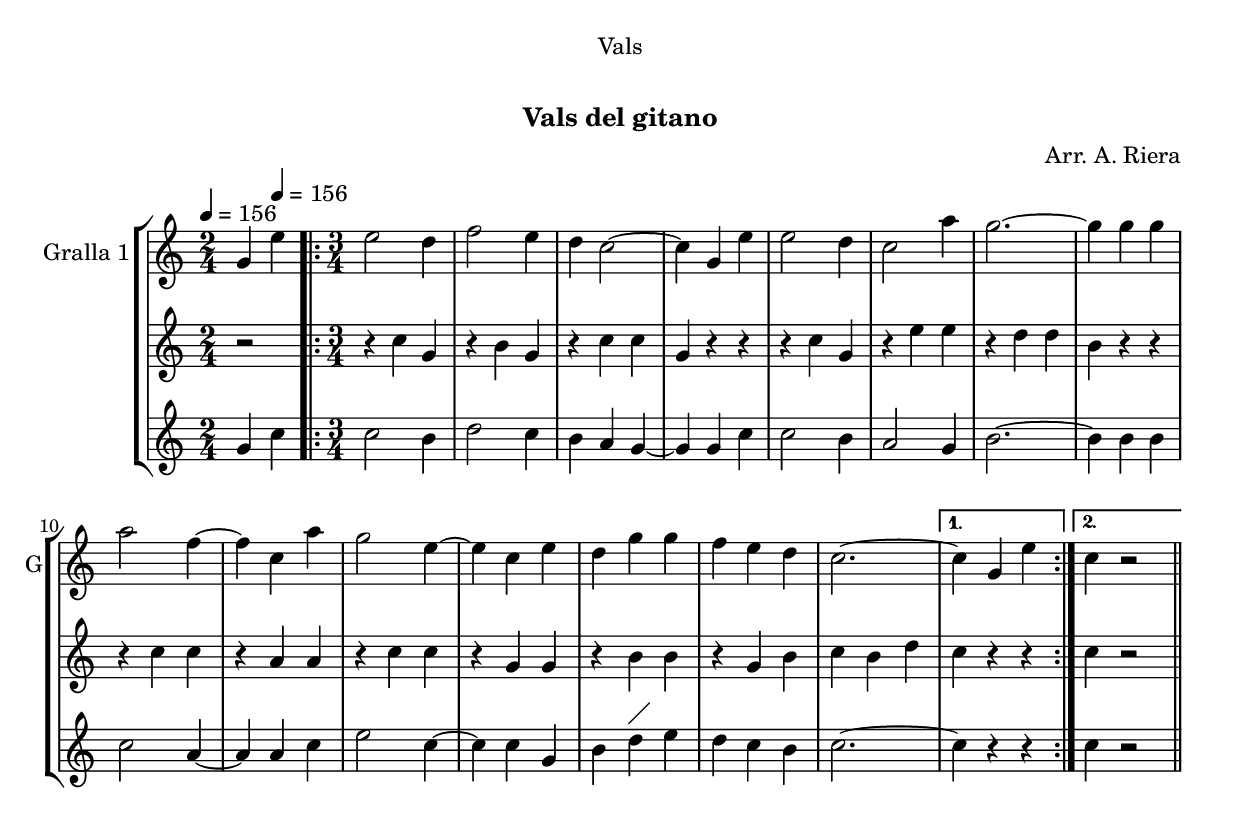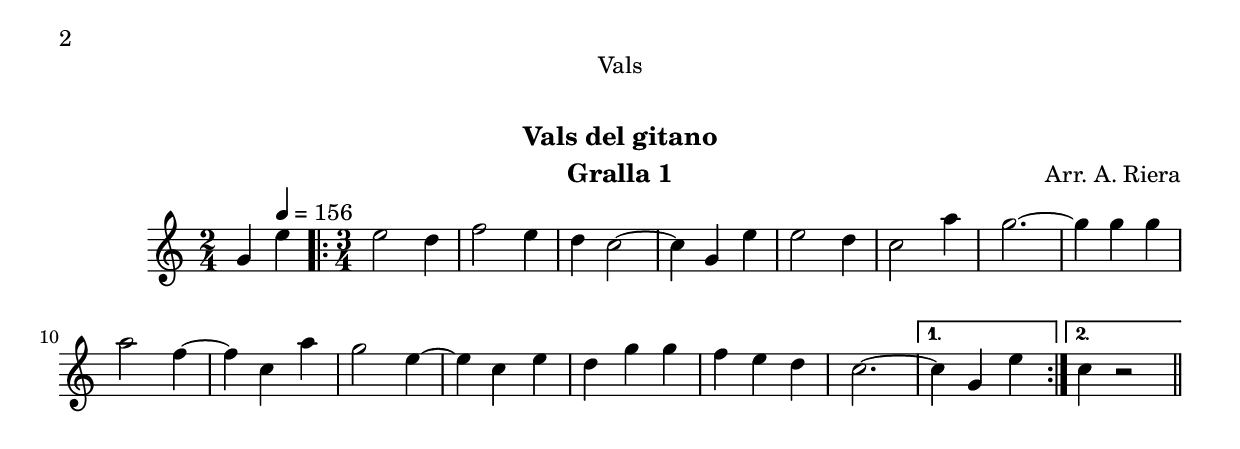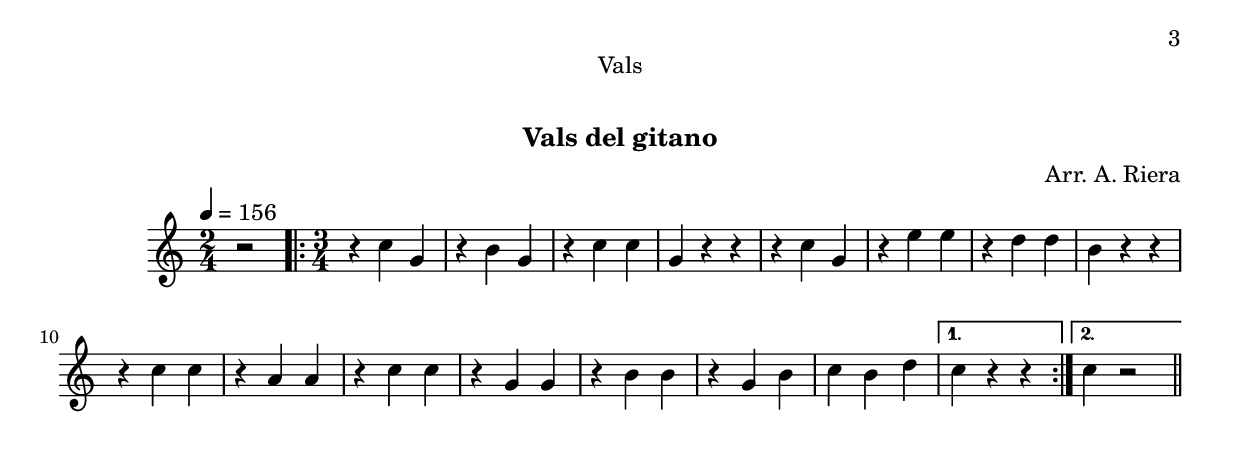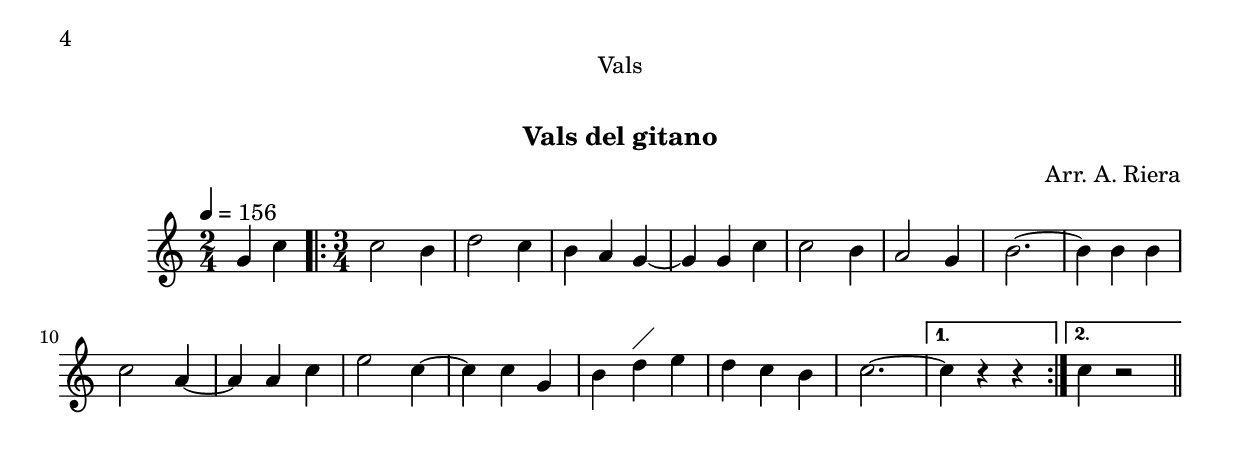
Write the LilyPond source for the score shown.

\version "2.22.1"

\header {
  dedication="Vals"
  title="  "
  subtitle="Vals del gitano"
  subsubtitle=""
  poet=""
  meter=""
  piece=""
  composer="Arr. A. Riera"
  arranger=""
  opus=""
  instrument=""
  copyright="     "
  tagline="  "
}

liniaroAa =
\relative g'
{
  \clef treble
  \key c \major
  \time 2/4
  g4 \tempo 4 = 156 e'  |
  \time 3/4   \repeat volta 2 { e2 d4  |
  f2 e4  |
  d4 c2 ~  |
  %05
  c4 g e'  |
  e2 d4  |
  c2 a'4  |
  g2. ~  |
  g4 g g  |
  %10
  a2 f4 ~  |
  f4 c a'  |
  g2 e4 ~  |
  e4 c e  |
  d4 g g  |
  %15
  f4 e d  |
  c2. ~ }
  \alternative { { c4 g e' }
  { c4  r2 } } \bar "||" % kompletite
}

liniaroAb =
\relative c''
{
  \tempo 4 = 156
  \clef treble
  \key c \major
  \time 2/4
  r2  |
  \time 3/4   \repeat volta 2 { r4 c g  |
  r4 b g  |
  r4 c c  |
  %05
  g4 r r  |
  r4 c g  |
  r4 e' e  |
  r4 d d  |
  b4 r r  |
  %10
  r4 c c  |
  r4 a a  |
  r4 c c  |
  r4 g g  |
  r4 b b  |
  %15
  r4 g b  |
  c4 b d }
  \alternative { { c4 r r }
  { c4 r2 } } \bar "||" % kompletite
}

liniaroAc =
\relative g'
{
  \tempo 4 = 156
  \clef treble
  \key c \major
  \time 2/4
  g4 c  |
  \time 3/4   \repeat volta 2 { c2 b4  |
  d2 c4  |
  b4 a g ~  |
  %05
  g4 g c  |
  c2 b4  |
  a2 g4  |
  b2. ~  |
  b4 b b  |
  %10
  c2 a4 ~  |
  a4 a c  |
  e2 c4 ~  |
  c4 c g  |
  b4 d ^\markup {\draw-line #'(2 . 2)} e  |
  %15
  d4 c b  |
  c2. ~ }
  \alternative { { c4 r r }
  { c4  r2 } } \bar "||" % kompletite
}

\bookpart {
  \score {
    \new StaffGroup {
      \override Score.RehearsalMark #'self-alignment-X = #LEFT
      <<
        \new Staff \with {instrumentName = #"Gralla 1" shortInstrumentName = #"G"} \liniaroAa
        \new Staff \with {instrumentName = #"" shortInstrumentName = #" "} \liniaroAb
        \new Staff \with {instrumentName = #"" shortInstrumentName = #" "} \liniaroAc
      >>
    }
    \layout {}
  }
  \score { \unfoldRepeats
    \new StaffGroup {
      \override Score.RehearsalMark #'self-alignment-X = #LEFT
      <<
        \new Staff \with {instrumentName = #"Gralla 1" shortInstrumentName = #"G"} \liniaroAa
        \new Staff \with {instrumentName = #"" shortInstrumentName = #" "} \liniaroAb
        \new Staff \with {instrumentName = #"" shortInstrumentName = #" "} \liniaroAc
      >>
    }
    \midi {}
  }
}

\bookpart {
  \header {instrument="Gralla 1"}
  \score {
    \new StaffGroup {
      \override Score.RehearsalMark #'self-alignment-X = #LEFT
      <<
        \new Staff \liniaroAa
      >>
    }
    \layout {}
  }
  \score { \unfoldRepeats
    \new StaffGroup {
      \override Score.RehearsalMark #'self-alignment-X = #LEFT
      <<
        \new Staff \liniaroAa
      >>
    }
    \midi {}
  }
}

\bookpart {
  \header {instrument=""}
  \score {
    \new StaffGroup {
      \override Score.RehearsalMark #'self-alignment-X = #LEFT
      <<
        \new Staff \liniaroAb
      >>
    }
    \layout {}
  }
  \score { \unfoldRepeats
    \new StaffGroup {
      \override Score.RehearsalMark #'self-alignment-X = #LEFT
      <<
        \new Staff \liniaroAb
      >>
    }
    \midi {}
  }
}

\bookpart {
  \header {instrument=""}
  \score {
    \new StaffGroup {
      \override Score.RehearsalMark #'self-alignment-X = #LEFT
      <<
        \new Staff \liniaroAc
      >>
    }
    \layout {}
  }
  \score { \unfoldRepeats
    \new StaffGroup {
      \override Score.RehearsalMark #'self-alignment-X = #LEFT
      <<
        \new Staff \liniaroAc
      >>
    }
    \midi {}
  }
}

